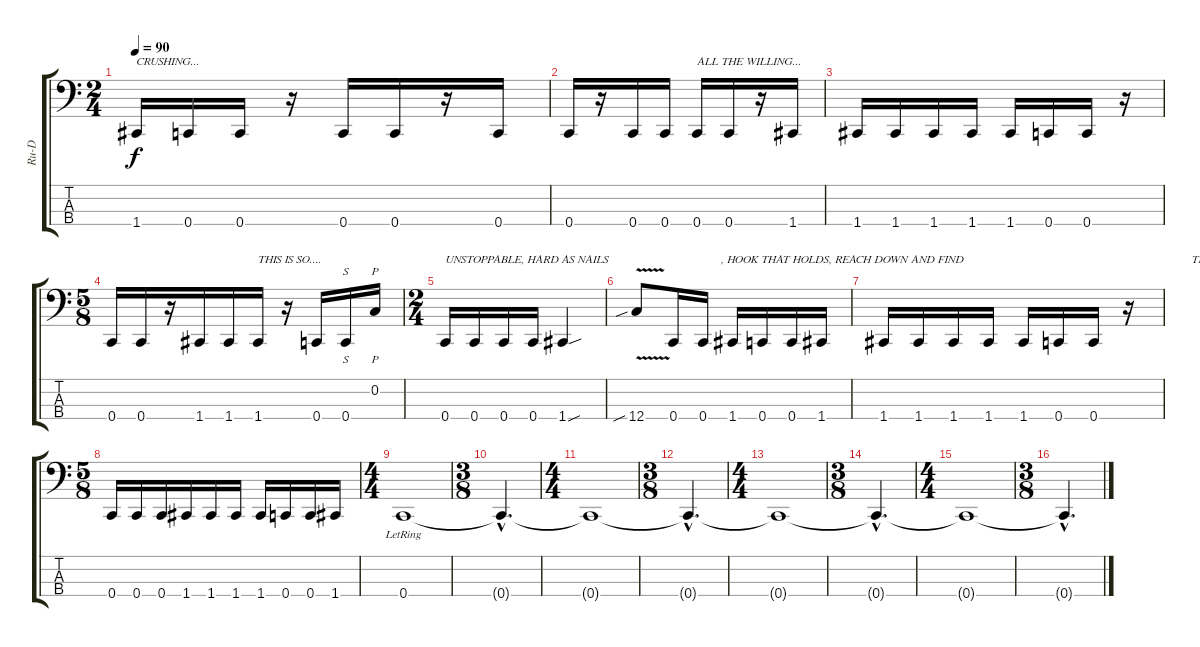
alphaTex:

\track ("Ru-D" "Ru-D") {instrument electricbassfinger}
\staff {score tabs}
\tuning (F2 C2 G1 C1) {hide}
\ts (2 4)
\tempo 90
\clef f4
\ks c
1.4.16{txt "CRUSHING..." dy f} 0.4.16 0.4.16 r.16 0.4.16 0.4.16 r.16 0.4.16 |
0.4.16 r.16 0.4.16 0.4.16 0.4.16{txt "ALL THE WILLING..."} 0.4.16 r.16 1.4.16 |
1.4.16 1.4.16 1.4.16 1.4.16 1.4.16 0.4.16 0.4.16 r.16 |
\ts (5 8)
0.4.16 0.4.16 r.16 1.4.16 1.4.16 1.4.16{txt "THIS IS SO...."} r.16 0.4.16 0.4.16{s} 0.2.16{p} |
\ts (2 4)
0.4.16{txt "UNSTOPPABLE, HARD AS NAILS"} 0.4.16 0.4.16 0.4.16 1.4{sou}.4 |
12.4{v sib}.8 0.4.16 0.4.16{txt "      , HOOK THAT HOLDS, REACH DOWN AND FIND"} 1.4.16 0.4.16 0.4.16 1.4.16 |
1.4.16 1.4.16 1.4.16 1.4.16 1.4.16 0.4.16 0.4.16 r.16{txt "                     THE STRENGTH OF MANY ON YOU!!"} |
\ts (5 8)
0.4.16 0.4.16 0.4.16 1.4.16 1.4.16 1.4.16 1.4.16 0.4.16 0.4.16 1.4.16 |
\ts (4 4)
0.4{lr}.1 |
\ts (3 8)
0.4{hac t}.4{d} |
\ts (4 4)
0.4{t}.1 |
\ts (3 8)
0.4{hac t}.4{d} |
\ts (4 4)
0.4{t}.1 |
\ts (3 8)
0.4{hac t}.4{d} |
\ts (4 4)
0.4{t}.1 |
\ts (3 8)
0.4{hac t}.4{d}
